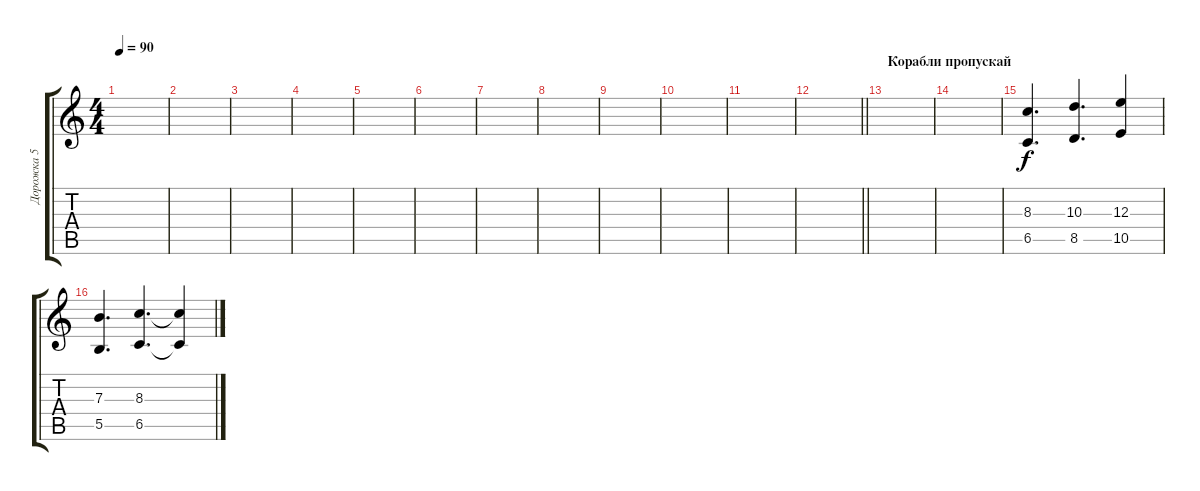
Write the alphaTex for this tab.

\track ("Дорожка 5" "Дорожка 5") {instrument overdrivenguitar}
\staff {score tabs}
\tuning (Db4 Ab3 E3 B2 Gb2 B1) {hide}
\ts (4 4)
\tempo 90
\clef g2
\ks c
|
|
|
|
|
|
|
|
|
|
|
\barLineRight lightlight
|
\section ("" "Корабли пропускай")
|
|
(8.3 6.5).4{d} (10.3 8.5).4{d} (12.3 10.5).4 |
(7.3 5.5).4{d} (8.3 6.5).4{d} (8.3{t} 6.5{t}).4
